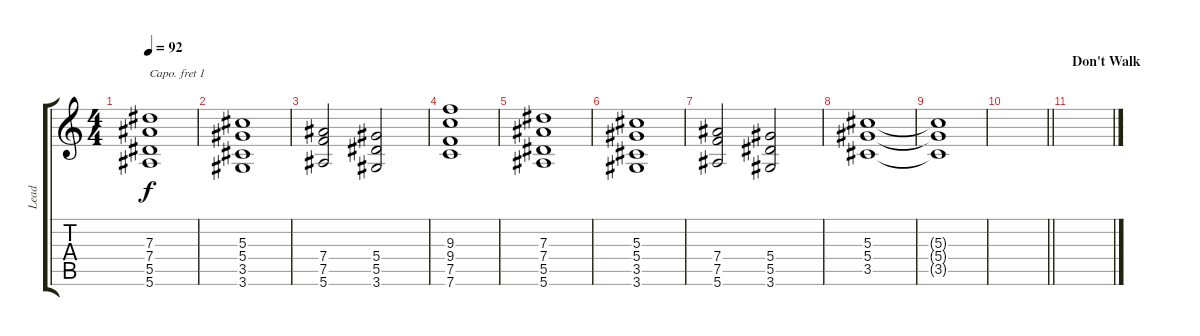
\track ("Lead" "Lead") {instrument overdrivenguitar}
\staff {score tabs}
\capo 1
\tuning (E4 B3 G3 D3 A2 E2) {hide}
\ts (4 4)
\tempo 92
\clef g2
\ks c
(7.3 7.4 5.5 5.6).1{dy f} |
(5.3 5.4 3.5 3.6).1 |
(7.4 7.5 5.6).2 (5.4 5.5 3.6).2 |
(9.3 9.4 7.5 7.6).1 |
(7.3 7.4 5.5 5.6).1 |
(5.3 5.4 3.5 3.6).1 |
(7.4 7.5 5.6).2 (5.4 5.5 3.6).2 |
(5.3 5.4 3.5).1 |
(5.3{t} 5.4{t} 3.5{t}).1 |
\barLineRight lightlight
|
\section ("" "Don't Walk")
